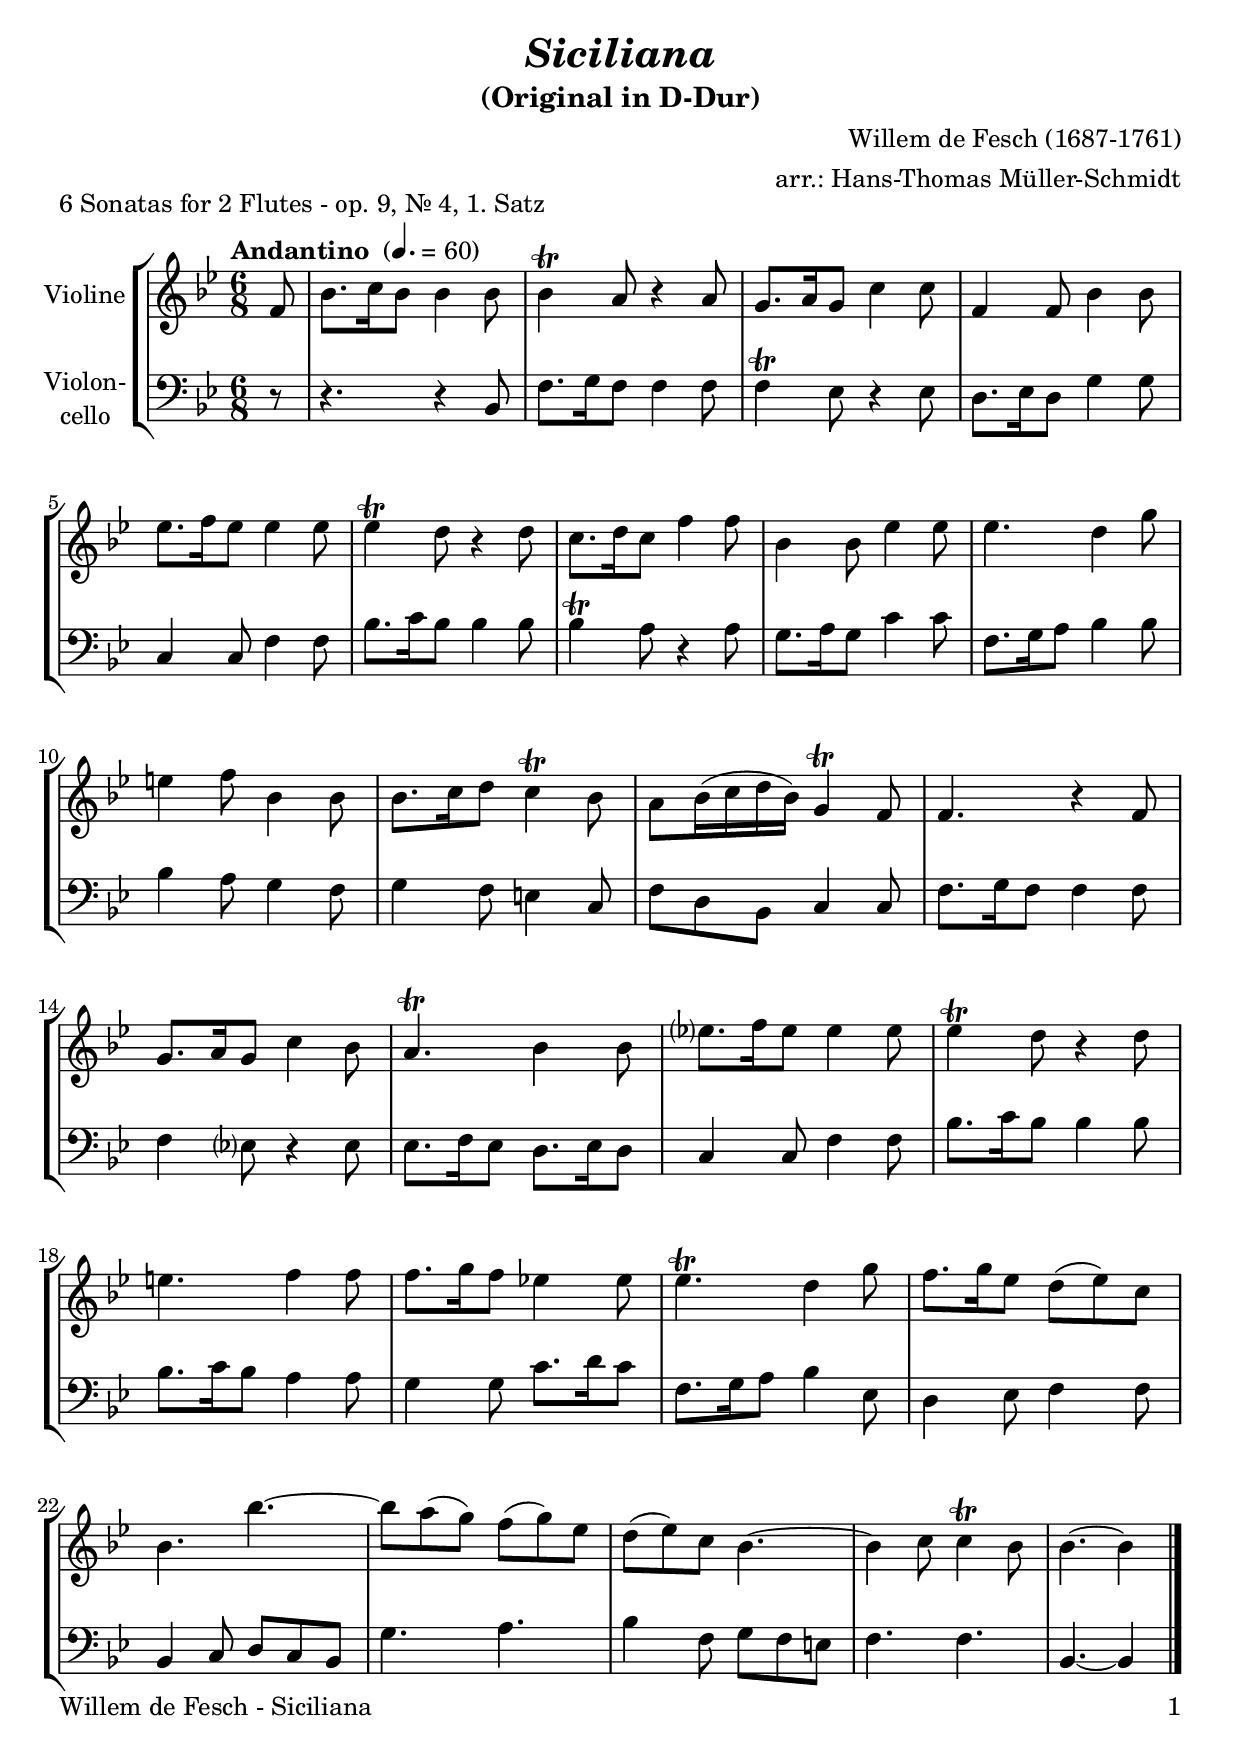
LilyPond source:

\version "2.18.2"
\include "deutsch.ly"
  
#(set-global-staff-size 22)

\header {
  title     = \markup \bold \italic "Siciliana"
  subtitle  = "(Original in D-Dur)"
  composer  = "Willem de Fesch (1687-1761)"
  arranger  = "arr.: Hans-Thomas Müller-Schmidt"
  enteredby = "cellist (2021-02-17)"
  piece     = "6 Sonatas for 2 Flutes - op. 9, Nr. 4, 1. Satz"
}

voiceconsts = {
  \key d \major
  \time 6/8
  \clef "treble"
  \numericTimeSignature
  \compressEmptyMeasures
  % Set default beaming for all staves
%  \set Timing.beamExceptions = #'()
%  \set Timing.baseMoment     = #(ly:make-moment 1 4)
%  \set Timing.beatStructure  = #'(1 1 1)
  \tempo "Andantino " 4.=60
}

mivl = "violin"
%miba = "pizzicato strings"
miba = "cello"

va = \relative c'' {
  \voiceconsts

  \partial 8 a8
  d8. e16 d8 d4 d8
  d4\trill cis8 r4 cis8
  h8. cis16 h8 e4 e8
  a,4 a8 d4 d8

  g8. a16 g8 g4 g8
  g4\trill fis8 r4 fis8
  e8. fis16 e8 a4 a8
  d,4 d8 g4 g8
  g4. fis4 h8

  gis4 a8 d,4 d8
  d8. e16 fis8 e4\trill d8
  cis d16( e fis d) h4\trill a8
  a4. r4 a8

  h8. cis16 h8 e4 d8
  cis4.\trill d4 d8
  g?8. a16 g8 g4 g8
  g4\trill fis8 r4 fis8
  gis4. a4 a8

  a8. h16 a8 g!4 g8
  g4.\trill fis4 h8
  a8. h16 g8 fis( g) e
  d4. d'~

  d8 cis( h) a( h) g
  fis( g) e d4.~
  d4 e8 e4\trill d8
  d4.~ d4 \bar "|."
}

vb = \relative c {
  \voiceconsts
  \clef "bass"
  
  \partial 8 r8
  r4. r4 d8
  a'8. h16 a8 a4 a8
  a4\trill g8 r4 g8
  fis8. g16 fis8 h4 h8

  e,4 e8 a4 a8
  d8. e16 d8 d4 d8
  d4\trill cis8 r4 cis8
  h8. cis16 h8 e4 e8
  a,8. h16 cis8 d4 d8

  d4 cis8 h4 a8
  h4 a8 gis4 e8
  a fis d e4 e8
  a8. h16 a8 a4 a8

  a4 g?8 r4 g8
  g8. a16 g8 fis8. g16 fis8
  e4 e8 a4 a8
  d8. e16 d8 d4 d8
  d8. e16 d8 cis4 cis8

  h4 h8 e8. fis16 e8
  a,8. h16 cis8 d4 g,8
  fis4 g8 a4 a8
  d,4 e8 fis e d

  h'4. cis
  d4 a8 h a gis
  a4. a
  d,~ d4 \bar "|."
}


music = \new StaffGroup <<
      \new Staff {
	\set Staff.midiInstrument = \mivl
	\set Staff.instrumentName = \markup \center-column { "Violine" }
	\transpose d b, { \va }
      }

      \new Staff {
	\set Staff.midiInstrument = \miba
	\set Staff.instrumentName = \markup \center-column { "Violon-" "cello" }
	\transpose d b, { \vb }
      }
>>

\book {
   \paper {
    print-page-number = ##t
    print-first-page-number = ##t
    ragged-last-bottom = ##f
    oddHeaderMarkup = \markup \null
    evenHeaderMarkup = \markup \null
    oddFooterMarkup = \markup {
      \fill-line {
        \on-the-fly #print-page-number-check-first
        "Willem de Fesch - Siciliana" \fromproperty #'page:page-number-string
      }
    }
    evenFooterMarkup = \oddFooterMarkup
  } \score {
    \music
    \layout {}
  }

  \score {
    \unfoldRepeats \music

    \midi {
      \context {
        \Score
      }
    }
  }
}